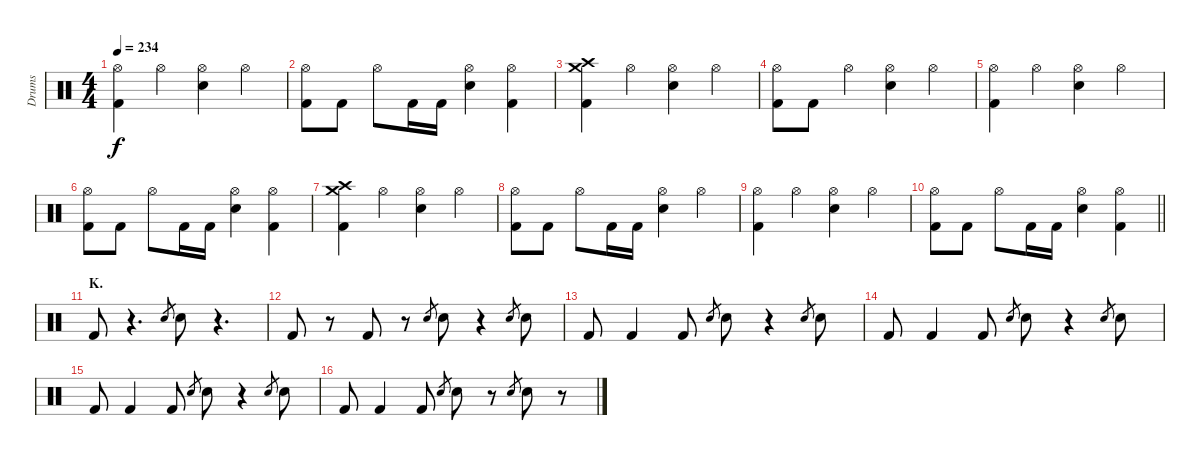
\track ("Drums" "Drums") {instrument percussion}
\staff {score}
\articulation defaults
\ts (4 4)
\tempo 234
\clef neutral
\ks c
("Hi-Hat (open)" "Kick (hit) 2").4{dy f} "Hi-Hat (open)".4 ("Hi-Hat (open)" "Electric Snare (hit)").4 "Hi-Hat (open)".4 |
("Hi-Hat (open)" "Kick (hit) 2").8 "Kick (hit) 2".8 "Hi-Hat (open)".8 "Kick (hit) 2".16 "Kick (hit) 2".16 ("Hi-Hat (open)" "Electric Snare (hit)").4 ("Hi-Hat (open)" "Kick (hit) 2").4 |
("Crash medium (hit)" "Crash high (hit)" "Kick (hit) 2").4 "Hi-Hat (open)".4 ("Hi-Hat (open)" "Electric Snare (hit)").4 "Hi-Hat (open)".4 |
("Hi-Hat (open)" "Kick (hit) 2").8 "Kick (hit) 2".8 "Hi-Hat (open)".4 ("Hi-Hat (open)" "Electric Snare (hit)").4 "Hi-Hat (open)".4 |
("Hi-Hat (open)" "Kick (hit) 2").4 "Hi-Hat (open)".4 ("Hi-Hat (open)" "Electric Snare (hit)").4 "Hi-Hat (open)".4 |
("Hi-Hat (open)" "Kick (hit) 2").8 "Kick (hit) 2".8 "Hi-Hat (open)".8 "Kick (hit) 2".16 "Kick (hit) 2".16 ("Hi-Hat (open)" "Electric Snare (hit)").4 ("Hi-Hat (open)" "Kick (hit) 2").4 |
("Crash medium (hit)" "Crash high (hit)" "Kick (hit) 2").4 "Hi-Hat (open)".4 ("Hi-Hat (open)" "Electric Snare (hit)").4 "Hi-Hat (open)".4 |
("Hi-Hat (open)" "Kick (hit) 2").8 "Kick (hit) 2".8 "Hi-Hat (open)".8 "Kick (hit) 2".16 "Kick (hit) 2".16 ("Hi-Hat (open)" "Electric Snare (hit)").4 "Hi-Hat (open)".4 |
("Hi-Hat (open)" "Kick (hit) 2").4 "Hi-Hat (open)".4 ("Hi-Hat (open)" "Electric Snare (hit)").4 "Hi-Hat (open)".4 |
\barLineRight lightlight
("Hi-Hat (open)" "Kick (hit) 2").8 "Kick (hit) 2".8 "Hi-Hat (open)".8 "Kick (hit) 2".16 "Kick (hit) 2".16 ("Hi-Hat (open)" "Electric Snare (hit)").4 ("Hi-Hat (open)" "Kick (hit) 2").4 |
\section ("" "K.")
"Kick (hit) 2".8 r.4{d} "Electric Snare (hit)".8{gr} "Electric Snare (hit)".8 r.4{d} |
"Kick (hit) 2".8 r.8 "Kick (hit) 2".8 r.8 "Electric Snare (hit)".8{gr} "Electric Snare (hit)".8 r.4 "Electric Snare (hit)".8{gr} "Electric Snare (hit)".8 |
"Kick (hit) 2".8 "Kick (hit) 2".4 "Kick (hit) 2".8 "Electric Snare (hit)".8{gr} "Electric Snare (hit)".8 r.4 "Electric Snare (hit)".8{gr} "Electric Snare (hit)".8 |
"Kick (hit) 2".8 "Kick (hit) 2".4 "Kick (hit) 2".8 "Electric Snare (hit)".8{gr} "Electric Snare (hit)".8 r.4 "Electric Snare (hit)".8{gr} "Electric Snare (hit)".8 |
"Kick (hit) 2".8 "Kick (hit) 2".4 "Kick (hit) 2".8 "Electric Snare (hit)".8{gr} "Electric Snare (hit)".8 r.4 "Electric Snare (hit)".8{gr} "Electric Snare (hit)".8 |
"Kick (hit) 2".8 "Kick (hit) 2".4 "Kick (hit) 2".8 "Electric Snare (hit)".8{gr} "Electric Snare (hit)".8 r.8 "Electric Snare (hit)".8{gr} "Electric Snare (hit)".8 r.8
